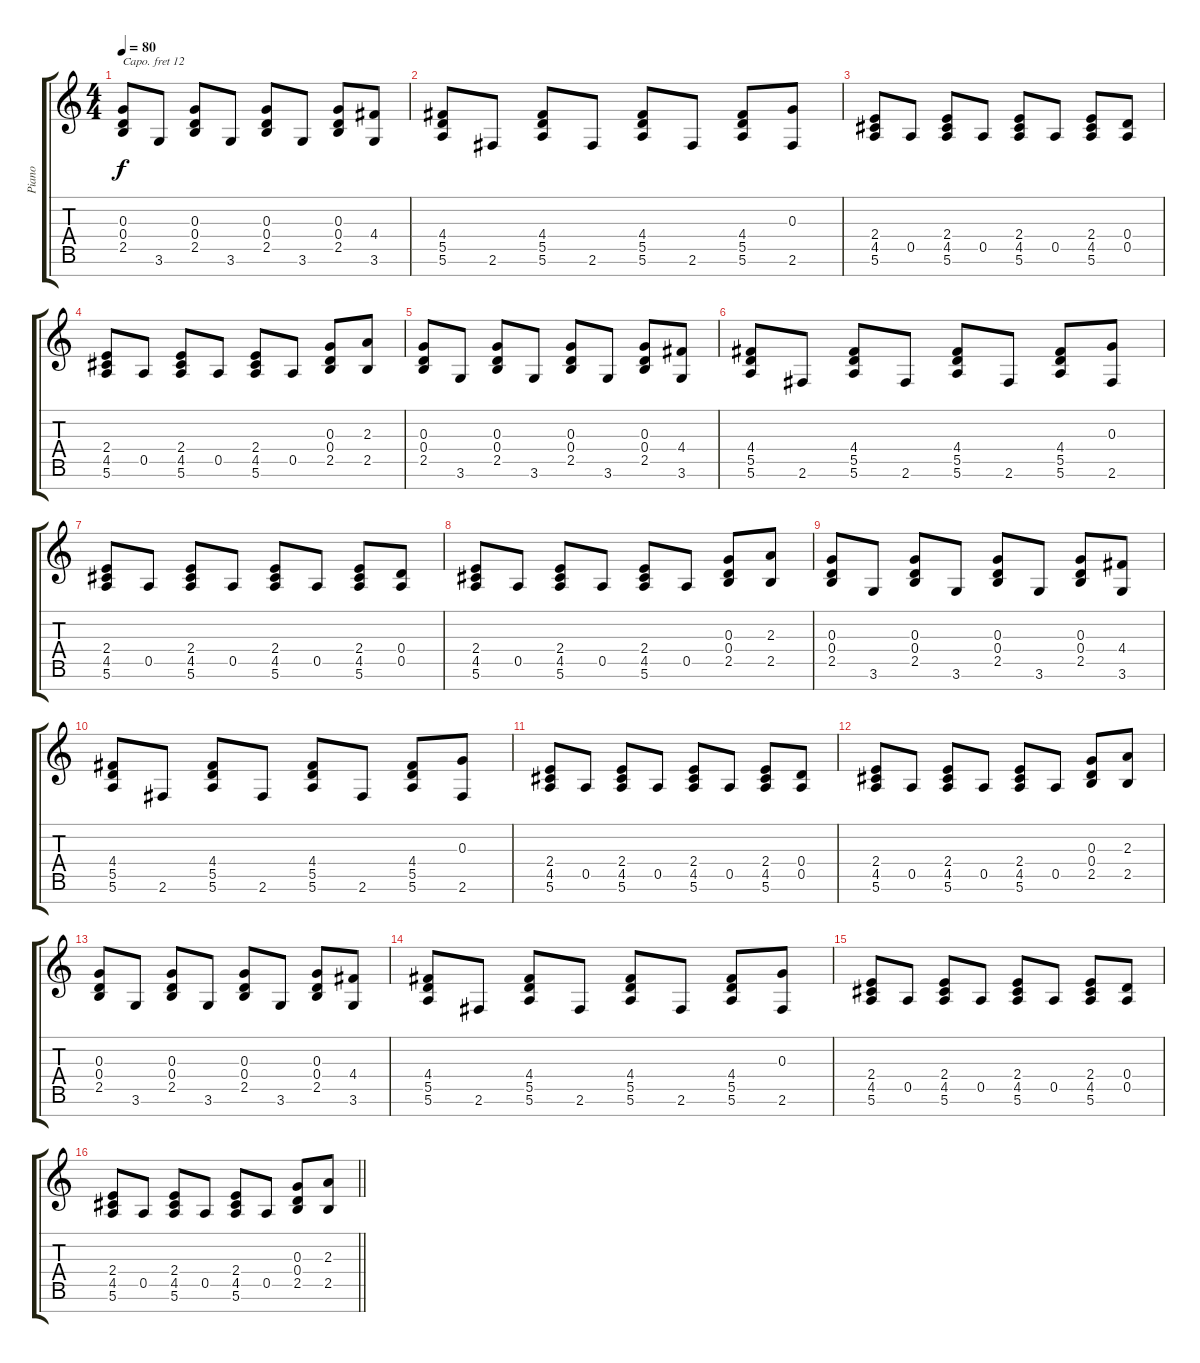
\track ("Piano" "Piano") {instrument acousticgrandpiano}
\staff {score tabs}
\capo 12
\tuning (E4 B3 G3 D3 A2 E2 B1) {hide}
\ts (4 4)
\tempo 80
\clef g2
\ks c
(0.3 0.4 2.5).8{dy f} 3.6.8 (0.3 0.4 2.5).8 3.6.8 (0.3 0.4 2.5).8 3.6.8 (0.3 0.4 2.5).8 (4.4 3.6).8 |
(4.4 5.5 5.6).8 2.6.8 (4.4 5.5 5.6).8 2.6.8 (4.4 5.5 5.6).8 2.6.8 (4.4 5.5 5.6).8 (0.3 2.6).8 |
(2.4 4.5 5.6).8 0.5.8 (2.4 4.5 5.6).8 0.5.8 (2.4 4.5 5.6).8 0.5.8 (2.4 4.5 5.6).8 (0.4 0.5).8 |
(2.4 4.5 5.6).8 0.5.8 (2.4 4.5 5.6).8 0.5.8 (2.4 4.5 5.6).8 0.5.8 (0.3 0.4 2.5).8 (2.3 2.5).8 |
(0.3 0.4 2.5).8 3.6.8 (0.3 0.4 2.5).8 3.6.8 (0.3 0.4 2.5).8 3.6.8 (0.3 0.4 2.5).8 (4.4 3.6).8 |
(4.4 5.5 5.6).8 2.6.8 (4.4 5.5 5.6).8 2.6.8 (4.4 5.5 5.6).8 2.6.8 (4.4 5.5 5.6).8 (0.3 2.6).8 |
(2.4 4.5 5.6).8 0.5.8 (2.4 4.5 5.6).8 0.5.8 (2.4 4.5 5.6).8 0.5.8 (2.4 4.5 5.6).8 (0.4 0.5).8 |
(2.4 4.5 5.6).8 0.5.8 (2.4 4.5 5.6).8 0.5.8 (2.4 4.5 5.6).8 0.5.8 (0.3 0.4 2.5).8 (2.3 2.5).8 |
(0.3 0.4 2.5).8 3.6.8 (0.3 0.4 2.5).8 3.6.8 (0.3 0.4 2.5).8 3.6.8 (0.3 0.4 2.5).8 (4.4 3.6).8 |
(4.4 5.5 5.6).8 2.6.8 (4.4 5.5 5.6).8 2.6.8 (4.4 5.5 5.6).8 2.6.8 (4.4 5.5 5.6).8 (0.3 2.6).8 |
(2.4 4.5 5.6).8 0.5.8 (2.4 4.5 5.6).8 0.5.8 (2.4 4.5 5.6).8 0.5.8 (2.4 4.5 5.6).8 (0.4 0.5).8 |
(2.4 4.5 5.6).8 0.5.8 (2.4 4.5 5.6).8 0.5.8 (2.4 4.5 5.6).8 0.5.8 (0.3 0.4 2.5).8 (2.3 2.5).8 |
(0.3 0.4 2.5).8 3.6.8 (0.3 0.4 2.5).8 3.6.8 (0.3 0.4 2.5).8 3.6.8 (0.3 0.4 2.5).8 (4.4 3.6).8 |
(4.4 5.5 5.6).8 2.6.8 (4.4 5.5 5.6).8 2.6.8 (4.4 5.5 5.6).8 2.6.8 (4.4 5.5 5.6).8 (0.3 2.6).8 |
(2.4 4.5 5.6).8 0.5.8 (2.4 4.5 5.6).8 0.5.8 (2.4 4.5 5.6).8 0.5.8 (2.4 4.5 5.6).8 (0.4 0.5).8 |
\barLineRight lightlight
(2.4 4.5 5.6).8 0.5.8 (2.4 4.5 5.6).8 0.5.8 (2.4 4.5 5.6).8 0.5.8 (0.3 0.4 2.5).8 (2.3 2.5).8
